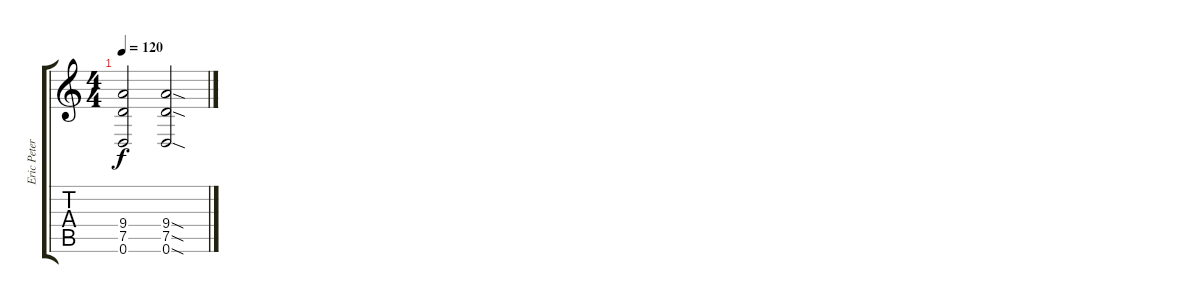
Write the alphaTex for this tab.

\track ("Eric Peterson" "Eric Peter") {instrument distortionguitar}
\staff {score tabs}
\tuning (D4 A3 F3 C3 G2 D2) {hide}
\ts (4 4)
\tempo 120
\clef g2
\ks c
(9.4{t} 7.5{t} 0.6{t}).2{dy f} (9.4{sod} 7.5{sod} 0.6{sod}).2
